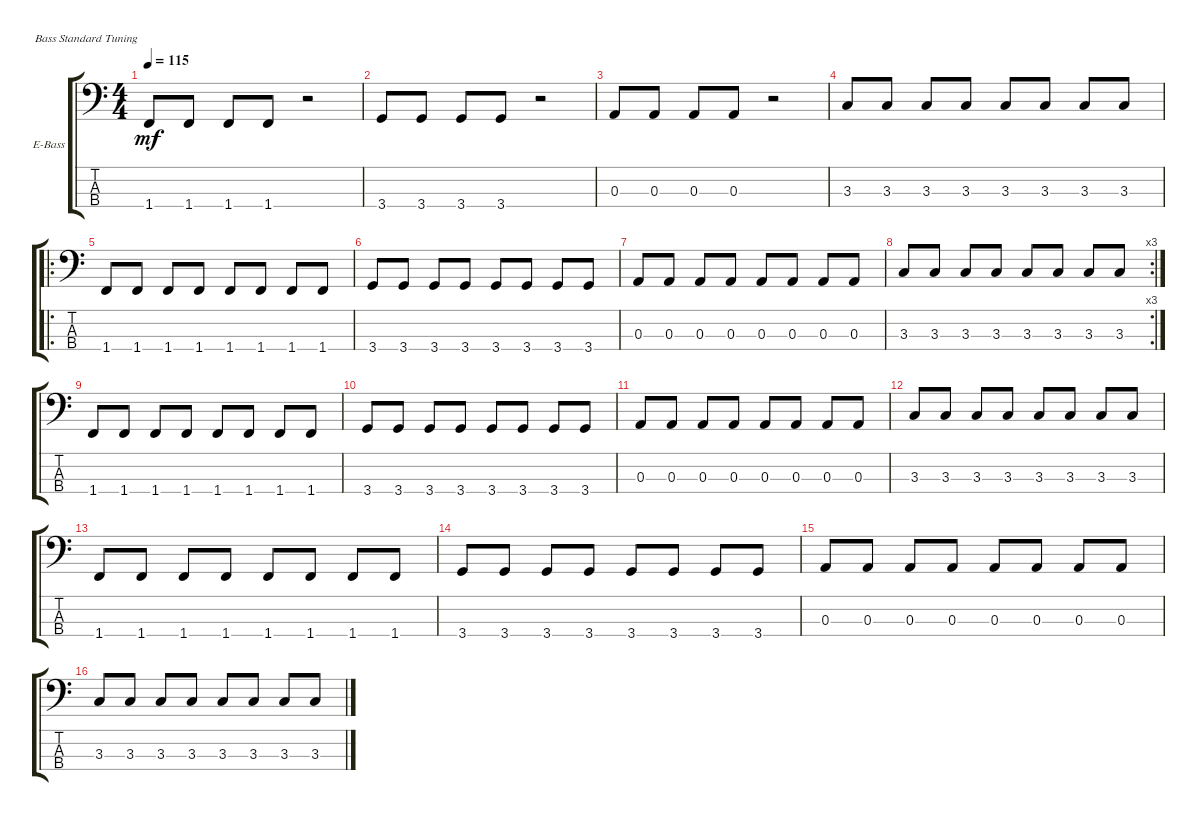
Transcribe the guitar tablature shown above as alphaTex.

\defaultSystemsLayout 4
\bracketExtendMode groupsimilarinstruments
\firstSystemTrackNameOrientation horizontal
\otherSystemsTrackNameOrientation horizontal
\track ("Electric Bass" "E-Bass") {instrument electricbassfinger}
\staff {score tabs}
\tuning (G2 D2 A1 E1)
\ts (4 4)
\tempo 115
\clef f4
\ks c
1.4.8{dy mf} 1.4.8 1.4.8 1.4.8 r.2 |
3.4.8 3.4.8 3.4.8 3.4.8 r.2 |
0.3.8 0.3.8 0.3.8 0.3.8 r.2 |
3.3.8 3.3.8 3.3.8 3.3.8 3.3.8 3.3.8 3.3.8 3.3.8 |
\ro
1.4.8 1.4.8 1.4.8 1.4.8 1.4.8 1.4.8 1.4.8 1.4.8 |
3.4.8 3.4.8 3.4.8 3.4.8 3.4.8 3.4.8 3.4.8 3.4.8 |
0.3.8 0.3.8 0.3.8 0.3.8 0.3.8 0.3.8 0.3.8 0.3.8 |
\rc 3
3.3.8 3.3.8 3.3.8 3.3.8 3.3.8 3.3.8 3.3.8 3.3.8 |
1.4.8 1.4.8 1.4.8 1.4.8 1.4.8 1.4.8 1.4.8 1.4.8 |
3.4.8 3.4.8 3.4.8 3.4.8 3.4.8 3.4.8 3.4.8 3.4.8 |
0.3.8 0.3.8 0.3.8 0.3.8 0.3.8 0.3.8 0.3.8 0.3.8 |
3.3.8 3.3.8 3.3.8 3.3.8 3.3.8 3.3.8 3.3.8 3.3.8 |
1.4.8 1.4.8 1.4.8 1.4.8 1.4.8 1.4.8 1.4.8 1.4.8 |
3.4.8 3.4.8 3.4.8 3.4.8 3.4.8 3.4.8 3.4.8 3.4.8 |
0.3.8 0.3.8 0.3.8 0.3.8 0.3.8 0.3.8 0.3.8 0.3.8 |
3.3.8 3.3.8 3.3.8 3.3.8 3.3.8 3.3.8 3.3.8 3.3.8
